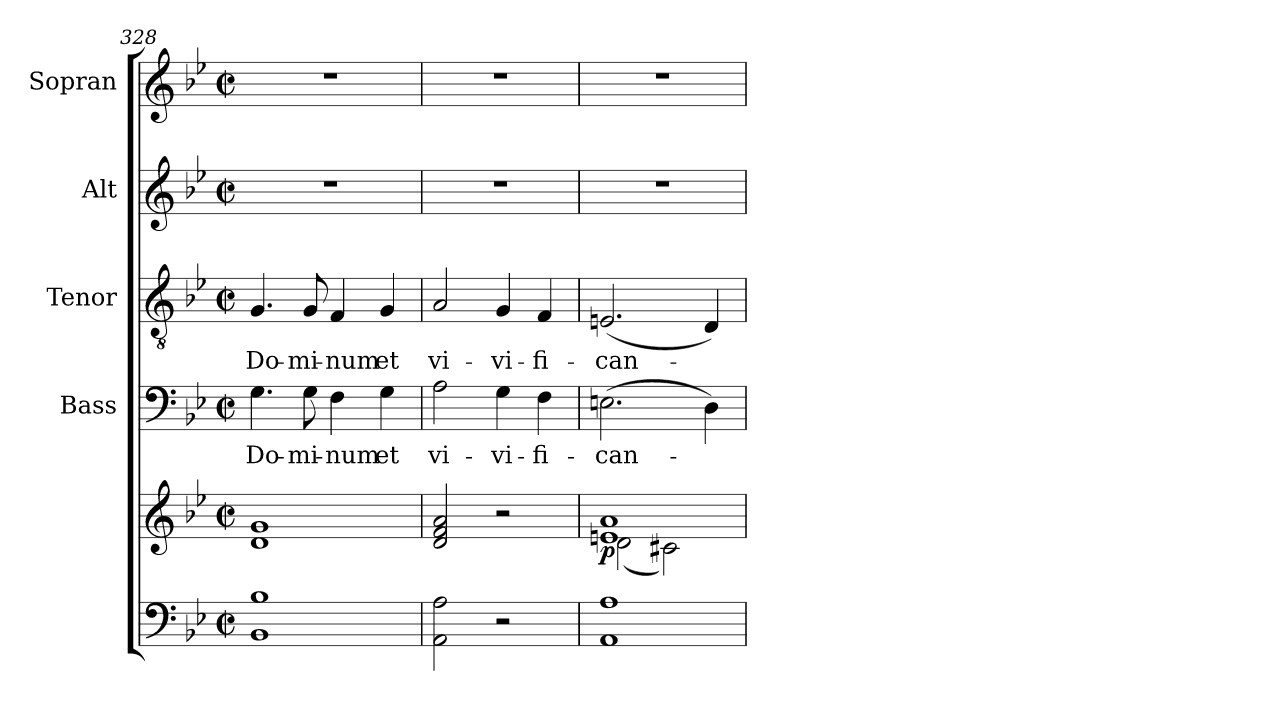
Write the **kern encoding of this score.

**kern	**kern	**dynam	**kern	**text	**kern	**text	**kern	**kern
*part5	*part5	*part5	*part4	*part4	*part3	*part3	*part2	*part1
*staff6	*staff5	*staff5/6	*staff4	*staff4	*staff3	*staff3	*staff2	*staff1
*	*	*	*I"Bass	*	*I"Tenor	*	*I"Alt	*I"Sopran
*	*	*	*I'B.	*	*I'T.	*	*I'A.	*I'S.
*clefF4	*clefG2	*	*clefF4	*	*clefGv2	*	*clefG2	*clefG2
*k[b-e-]	*k[b-e-]	*	*k[b-e-]	*	*k[b-e-]	*	*k[b-e-]	*k[b-e-]
*B-:	*B-:	*	*B-:	*	*B-:	*	*B-:	*B-:
*M2/2	*M2/2	*	*M2/2	*	*M2/2	*	*M2/2	*M2/2
*met(c|)	*met(c|)	*	*met(c|)	*	*met(c|)	*	*met(c|)	*met(c|)
=328	=328	=328	=328	=328	=328	=328	=328	=328
!	!	!	!	!LO:LY:b	!	!LO:LY:b	!	!
1BB- 1B-	1d 1g	.	4.G\	Do-	4.G/	Do-	1r	1r
!	!	!	!	!LO:LY:b	!	!LO:LY:b	!	!
.	.	.	8G\	-mi-	8G/	-mi-	.	.
!	!	!	!	!LO:LY:b	!	!LO:LY:b	!	!
.	.	.	4F\	-num	4F/	-num	.	.
!	!	!	!	!LO:LY:b	!	!LO:LY:b	!	!
.	.	.	4G\	et	4G/	et	.	.
=329	=329	=329	=329	=329	=329	=329	=329	=329
!	!	!	!	!LO:LY:b	!	!LO:LY:b	!	!
2AA\ 2A\	2d/ 2f/ 2a/	.	2A\	vi-	2A/	vi-	1r	1r
!	!	!	!	!LO:LY:b	!	!LO:LY:b	!	!
2r	2r	.	4G\	-vi-	4G/	-vi-	.	.
!	!	!	!	!LO:LY:b	!	!LO:LY:b	!	!
.	.	.	4F\	-fi-	4F/	-fi-	.	.
=330	=330	=330	=330	=330	=330	=330	=330	=330
*	*^	*	*	*	*	*	*	*
!	!	!	!LO:DY:b	!	!LO:LY:b	!	!LO:LY:b	!	!
1AA 1A	1en 1a	(<2d\	p	(>2.En\	-can-	(<2.En/	-can-	1r	1r
.	.	2c#X\)	.	.	.	.	.	.	.
.	.	.	.	4D\)	.	4D/)	.	.	.
*	*v	*v	*	*	*	*	*	*	*
=	=	=	=	=	=	=	=	=
*-	*-	*-	*-	*-	*-	*-	*-	*-
